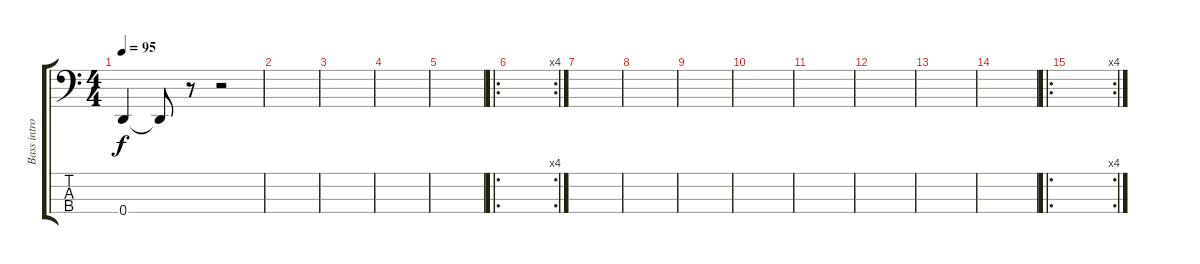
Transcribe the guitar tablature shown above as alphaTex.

\track ("Bass intro" "Bass intro") {instrument electricbasspick}
\staff {score tabs}
\tuning (G2 D2 A1 D1) {hide}
\ts (4 4)
\tempo 95
\clef f4
\ks c
0.4{t}.4{dy f} 0.4{t}.8 r.8 r.2 |
|
|
|
|
\ro
\rc 4
|
|
|
|
|
|
|
|
|
\ro
\rc 4
